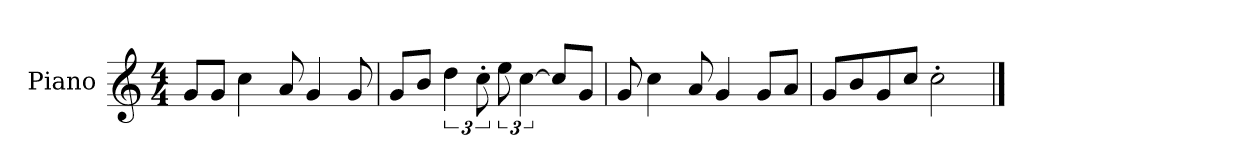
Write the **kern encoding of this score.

**kern
*part1
*staff1
*I"Piano
*I'P-no
*clefG2
*k[]
*M4/4
*MM90
=1
8g/L
8g/J
4cc\
8a/
4g/
8g/
=2
8g/L
8b/J
6dd\
12cc'\
12ee\
[6cc\
8cc/L]
8g/J
=3
8g/
4cc\
8a/
4g/
8g/L
8a/J
=4
8g/L
8b/
8g/
8cc/J
2cc'\
==
*-
